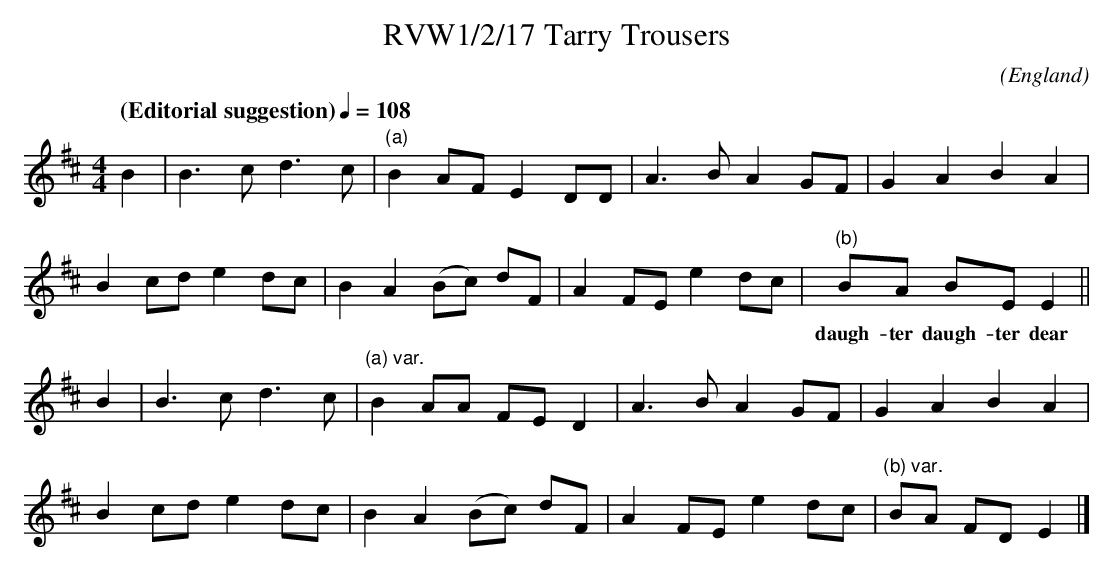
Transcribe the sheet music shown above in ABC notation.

X:1
T:RVW1/2/17 Tarry Trousers
C: (England)
L:1/8
Q: "(Editorial suggestion)" 1/4=108
M:4/4
K:D
B2 | B3 c d3 c | "(a)"B2 AF E2 DD | A3 B A2 GF | G2 A2 B2 A2 |$
B2 cd e2 dc | B2 A2 (Bc) dF |A2 FE e2 dc | "^(b)" BA BE E2 ||$
w:******************daugh-ter daugh-ter dear
B2 | B3 c d3 c | "(a) var."B2 AA FE D2 | A3 B A2 GF | G2 A2 B2 A2 |$
B2 cd e2 dc | B2 A2 (Bc) dF |A2 FE e2 dc | "^(b) var." BA FD E2 |]$
